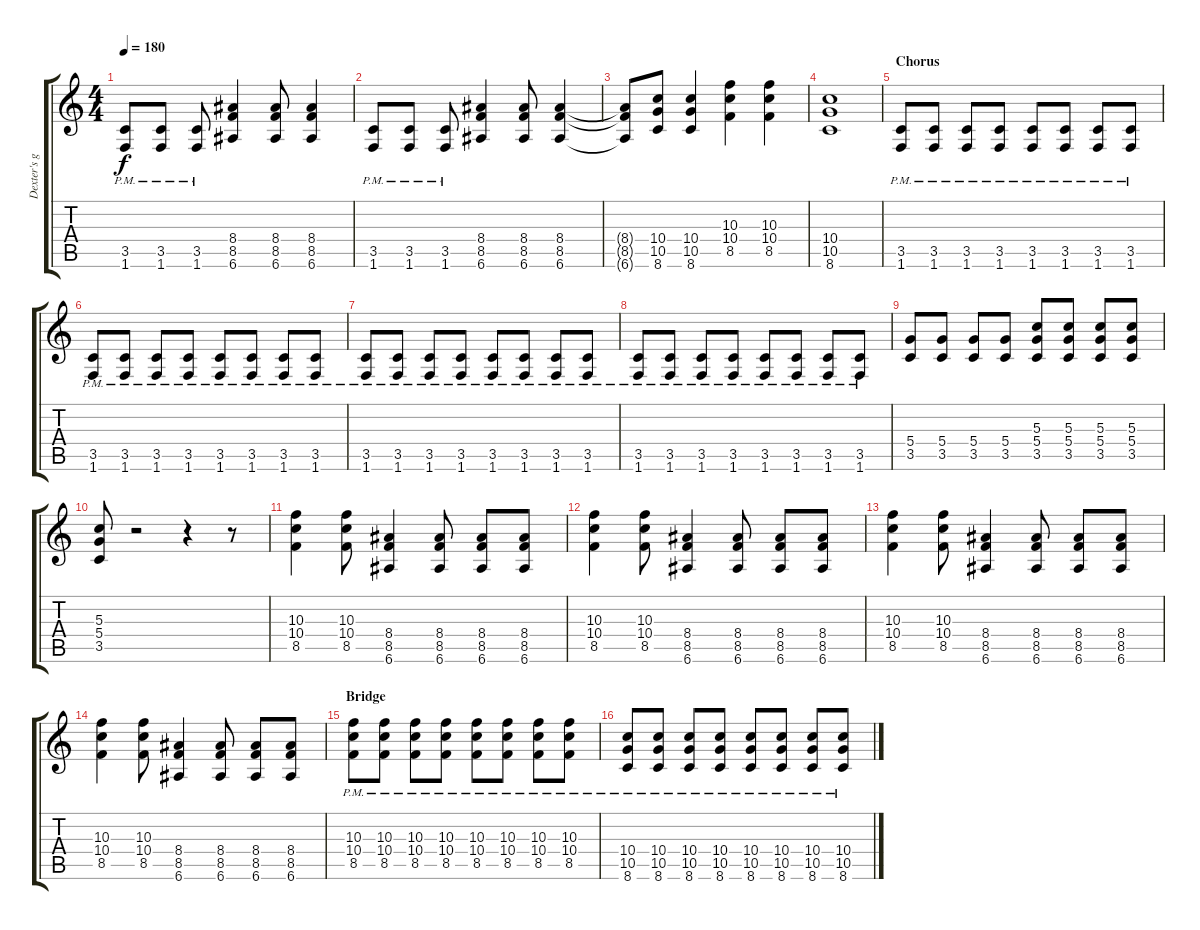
\track ("Dexter's guitar" "Dexter's g") {instrument distortionguitar}
\staff {score tabs}
\tuning (E4 B3 G3 D3 A2 E2) {hide}
\ts (4 4)
\tempo 180
\clef g2
\ks c
(3.5{pm} 1.6{pm}).8{dy f} (3.5{pm} 1.6{pm}).8 (3.5{pm} 1.6{pm}).8 (8.4 8.5 6.6).4 (8.4 8.5 6.6).8 (8.4 8.5 6.6).4 |
(3.5{pm} 1.6{pm}).8 (3.5{pm} 1.6{pm}).8 (3.5{pm} 1.6{pm}).8 (8.4 8.5 6.6).4 (8.4 8.5 6.6).8 (8.4 8.5 6.6).4 |
(8.4{t} 8.5{t} 6.6{t}).8 (10.4 10.5 8.6).8 (10.4 10.5 8.6).4 (10.3 10.4 8.5).4 (10.3 10.4 8.5).4 |
(10.4 10.5 8.6).1 |
\section ("" "Chorus")
(3.5{pm} 1.6{pm}).8 (3.5{pm} 1.6{pm}).8 (3.5{pm} 1.6{pm}).8 (3.5{pm} 1.6{pm}).8 (3.5{pm} 1.6{pm}).8 (3.5{pm} 1.6{pm}).8 (3.5{pm} 1.6{pm}).8 (3.5{pm} 1.6{pm}).8 |
(3.5{pm} 1.6{pm}).8 (3.5{pm} 1.6{pm}).8 (3.5{pm} 1.6{pm}).8 (3.5{pm} 1.6{pm}).8 (3.5{pm} 1.6{pm}).8 (3.5{pm} 1.6{pm}).8 (3.5{pm} 1.6{pm}).8 (3.5{pm} 1.6{pm}).8 |
(3.5{pm} 1.6{pm}).8 (3.5{pm} 1.6{pm}).8 (3.5{pm} 1.6{pm}).8 (3.5{pm} 1.6{pm}).8 (3.5{pm} 1.6{pm}).8 (3.5{pm} 1.6{pm}).8 (3.5{pm} 1.6{pm}).8 (3.5{pm} 1.6{pm}).8 |
(3.5{pm} 1.6{pm}).8 (3.5{pm} 1.6{pm}).8 (3.5{pm} 1.6{pm}).8 (3.5{pm} 1.6{pm}).8 (3.5{pm} 1.6{pm}).8 (3.5{pm} 1.6{pm}).8 (3.5{pm} 1.6{pm}).8 (3.5{pm} 1.6{pm}).8 |
(5.4 3.5).8 (5.4 3.5).8 (5.4 3.5).8 (5.4 3.5).8 (5.3 5.4 3.5).8 (5.3 5.4 3.5).8 (5.3 5.4 3.5).8 (5.3 5.4 3.5).8 |
(5.3 5.4 3.5).8 r.2 r.4 r.8 |
(10.3 10.4 8.5).4 (10.3 10.4 8.5).8 (8.4 8.5 6.6).4 (8.4 8.5 6.6).8 (8.4 8.5 6.6).8 (8.4 8.5 6.6).8 |
(10.3 10.4 8.5).4 (10.3 10.4 8.5).8 (8.4 8.5 6.6).4 (8.4 8.5 6.6).8 (8.4 8.5 6.6).8 (8.4 8.5 6.6).8 |
(10.3 10.4 8.5).4 (10.3 10.4 8.5).8 (8.4 8.5 6.6).4 (8.4 8.5 6.6).8 (8.4 8.5 6.6).8 (8.4 8.5 6.6).8 |
(10.3 10.4 8.5).4 (10.3 10.4 8.5).8 (8.4 8.5 6.6).4 (8.4 8.5 6.6).8 (8.4 8.5 6.6).8 (8.4 8.5 6.6).8 |
\section ("" "Bridge")
(10.3{pm} 10.4{pm} 8.5{pm}).8 (10.3{pm} 10.4{pm} 8.5{pm}).8 (10.3{pm} 10.4{pm} 8.5{pm}).8 (10.3{pm} 10.4{pm} 8.5{pm}).8 (10.3{pm} 10.4{pm} 8.5{pm}).8 (10.3{pm} 10.4{pm} 8.5{pm}).8 (10.3{pm} 10.4{pm} 8.5{pm}).8 (10.3{pm} 10.4{pm} 8.5{pm}).8 |
(10.4{pm} 10.5{pm} 8.6{pm}).8 (10.4{pm} 10.5{pm} 8.6{pm}).8 (10.4{pm} 10.5{pm} 8.6{pm}).8 (10.4{pm} 10.5{pm} 8.6{pm}).8 (10.4{pm} 10.5{pm} 8.6{pm}).8 (10.4{pm} 10.5{pm} 8.6{pm}).8 (10.4{pm} 10.5{pm} 8.6{pm}).8 (10.4{pm} 10.5{pm} 8.6{pm}).8
